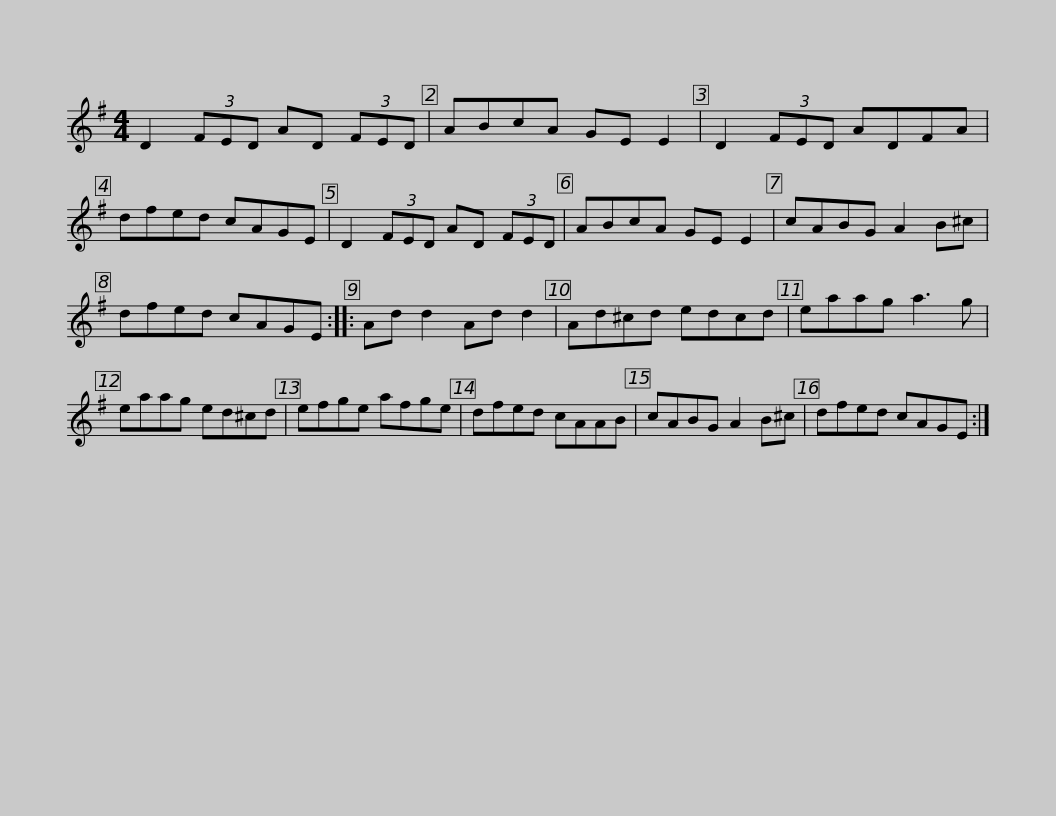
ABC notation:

X:1
L:1/8
M:4/4
I:linebreak $
K:G
V:1 treble
V:1
 D2 (3FED AD (3FED | ABcA GE E2 | D2 (3FED ADFA | dfed cAGE | D2 (3FED AD (3FED |$ %5
 ABcA GE E2 | cABG A2 B^c | dfed cAGE :: Ad d2 Ad d2 | Ad^cd edcd | %10
 eaag a3 g |$ eaag ed^cd | efge afge | dfed cAAB | cABG A2 B^c | %15
 dfed cAGE :| %16
